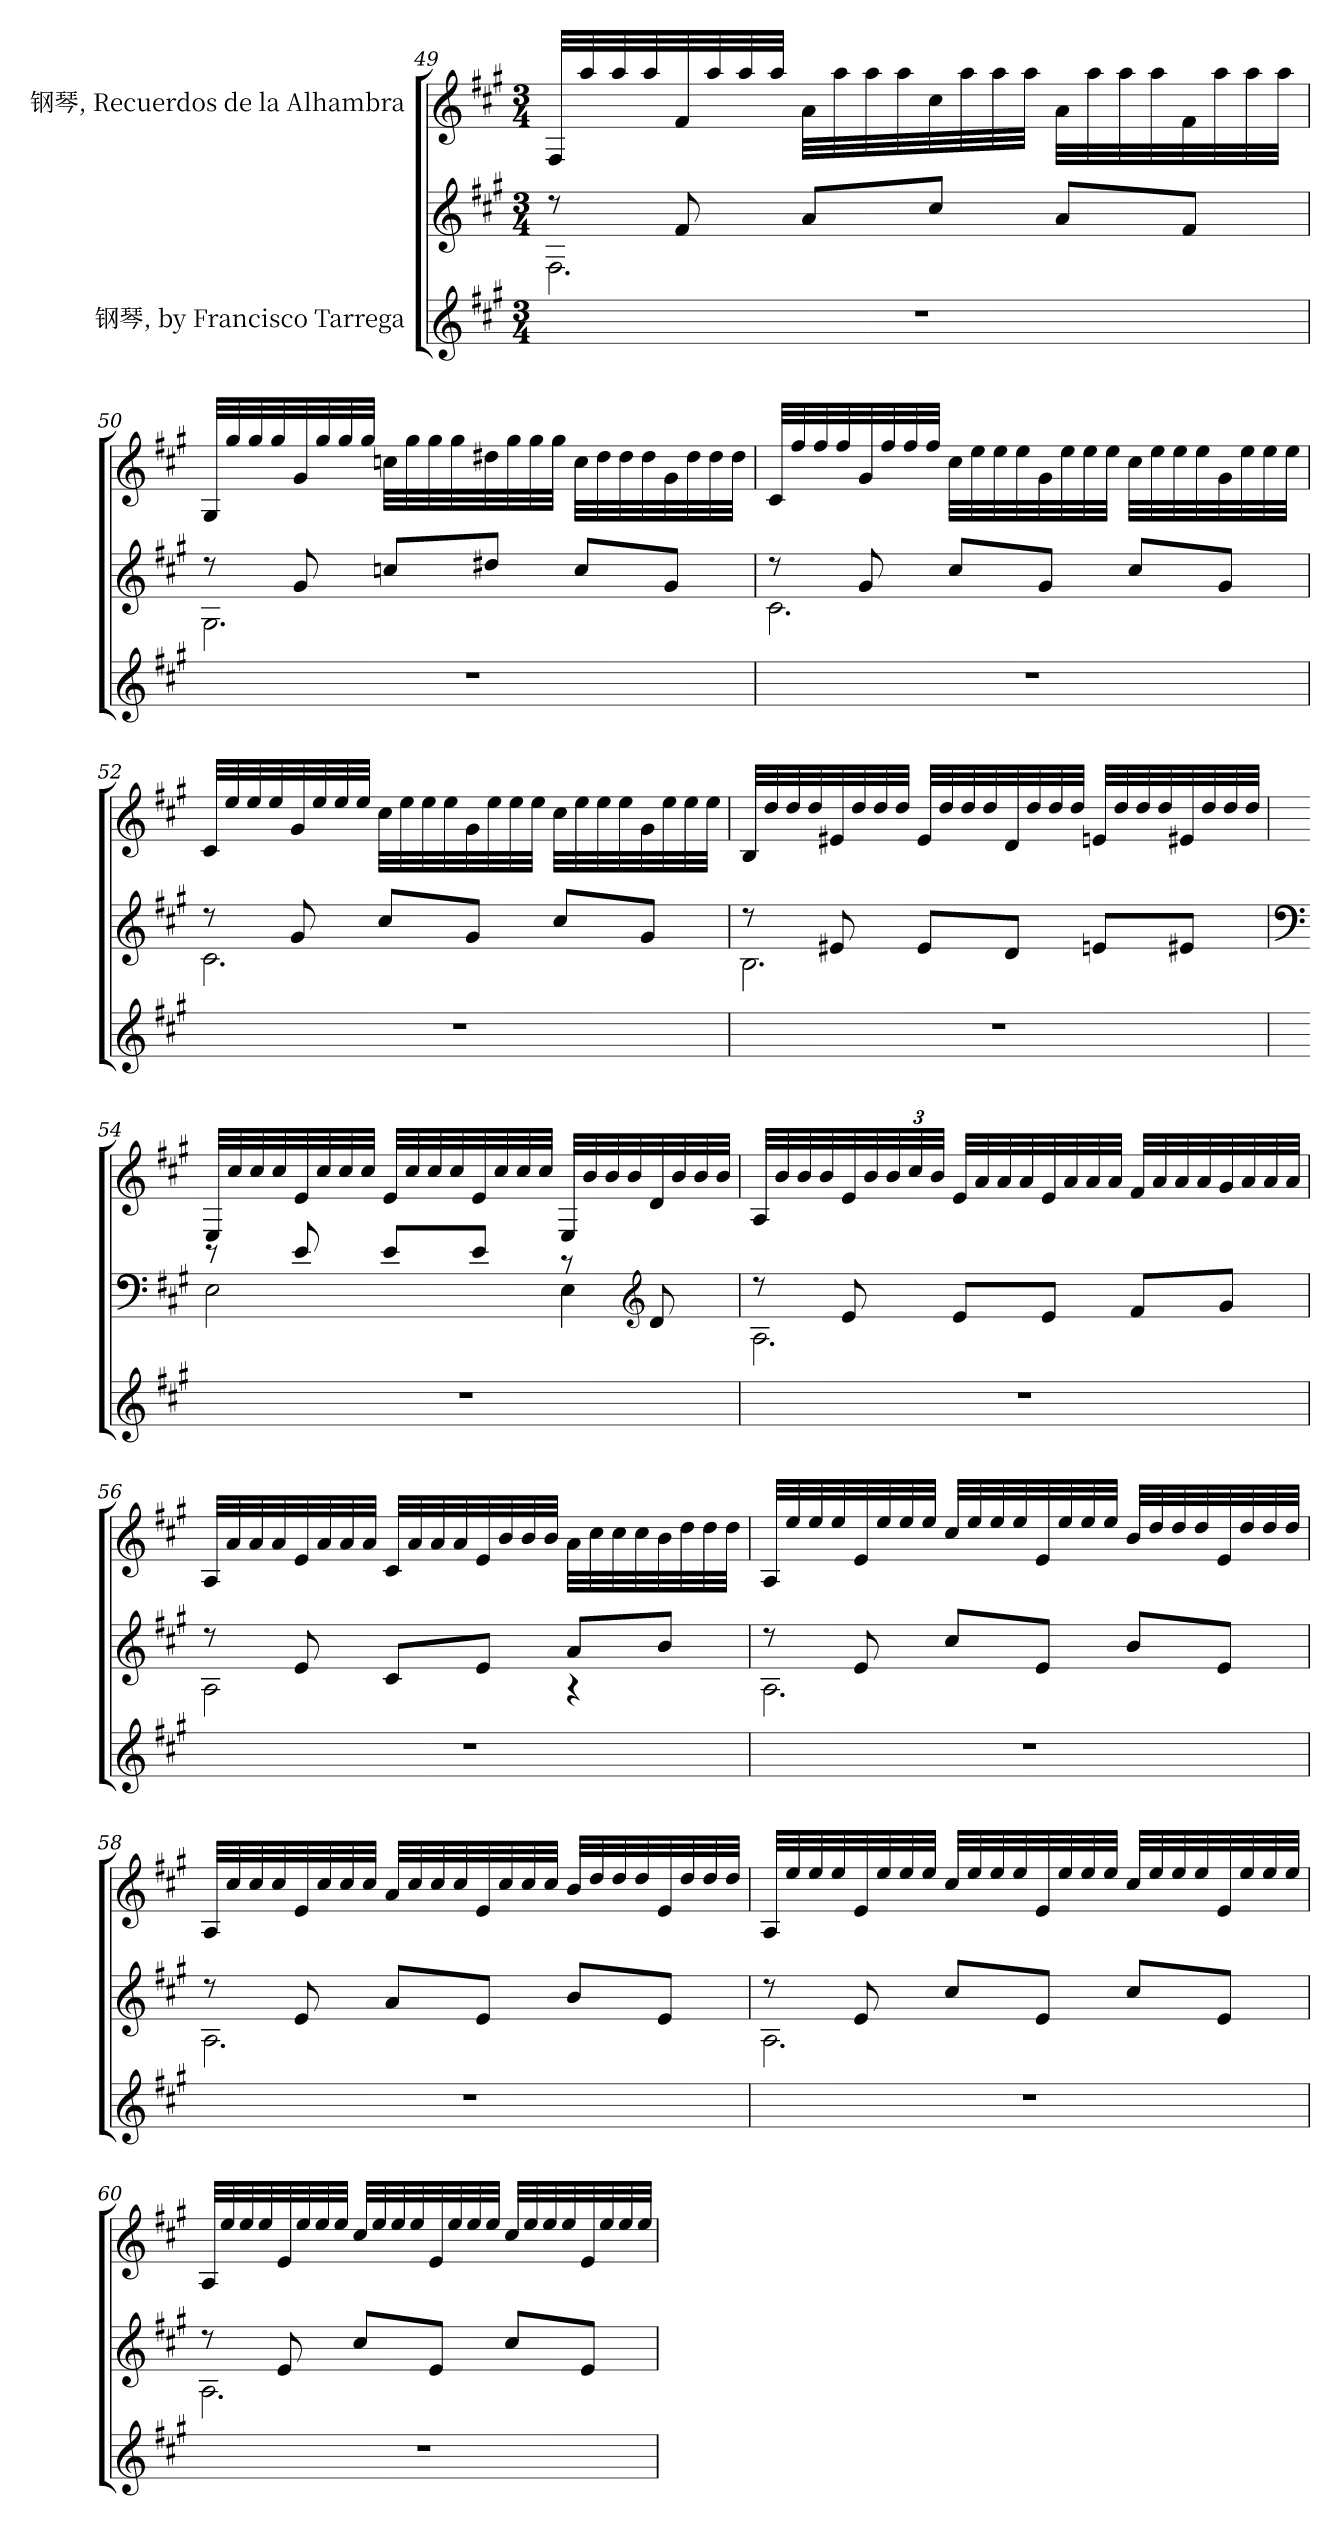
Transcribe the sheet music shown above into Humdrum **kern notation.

**kern	**kern	**kern
*part2	*part2	*part1
*staff3	*staff2	*staff1
*I"钢琴, by Francisco Tarrega	*	*I"钢琴, Recuerdos de la Alhambra
!!LO:PB:g=z
*clefG2	*clefG2	*clefG2
*k[f#c#g#]	*k[f#c#g#]	*k[f#c#g#]
*M3/4	*M3/4	*M3/4
=49	=49	=49
*	*^	*
2.r	8r	2.F#\	32F#/LLL
.	.	.	32aa/
.	.	.	32aa/
.	.	.	32aa/
.	8f#/	.	32f#/
.	.	.	32aa/
.	.	.	32aa/
.	.	.	32aa/JJJ
.	8a/L	.	32a\LLL
.	.	.	32aa\
.	.	.	32aa\
.	.	.	32aa\
.	8cc#/J	.	32cc#\
.	.	.	32aa\
.	.	.	32aa\
.	.	.	32aa\JJJ
.	8a/L	.	32a\LLL
.	.	.	32aa\
.	.	.	32aa\
.	.	.	32aa\
.	8f#/J	.	32f#\
.	.	.	32aa\
.	.	.	32aa\
.	.	.	32aa\JJJ
!!LO:LB:g=z
=50	=50	=50	=50
2.r	8r	2.G#\	32G#/LLL
.	.	.	32gg#/
.	.	.	32gg#/
.	.	.	32gg#/
.	8g#/	.	32g#/
.	.	.	32gg#/
.	.	.	32gg#/
.	.	.	32gg#/JJJ
.	8ccn/L	.	32ccn\LLL
.	.	.	32gg#\
.	.	.	32gg#\
.	.	.	32gg#\
.	8dd#X/J	.	32dd#X\
.	.	.	32gg#\
.	.	.	32gg#\
.	.	.	32gg#\JJJ
.	8cc/L	.	32cc\LLL
.	.	.	32dd#\
.	.	.	32dd#\
.	.	.	32dd#\
.	8g#/J	.	32g#\
.	.	.	32dd#\
.	.	.	32dd#\
.	.	.	32dd#\JJJ
!!LO:LB:g=z
=51	=51	=51	=51
2.r	8r	2.c#\	32c#/LLL
.	.	.	32ff#/
.	.	.	32ff#/
.	.	.	32ff#/
.	8g#/	.	32g#/
.	.	.	32ff#/
.	.	.	32ff#/
.	.	.	32ff#/JJJ
.	8cc#/L	.	32cc#\LLL
.	.	.	32ee\
.	.	.	32ee\
.	.	.	32ee\
.	8g#/J	.	32g#\
.	.	.	32ee\
.	.	.	32ee\
.	.	.	32ee\JJJ
.	8cc#/L	.	32cc#\LLL
.	.	.	32ee\
.	.	.	32ee\
.	.	.	32ee\
.	8g#/J	.	32g#\
.	.	.	32ee\
.	.	.	32ee\
.	.	.	32ee\JJJ
!!LO:LB:g=z
=52	=52	=52	=52
2.r	8r	2.c#\	32c#/LLL
.	.	.	32ee/
.	.	.	32ee/
.	.	.	32ee/
.	8g#/	.	32g#/
.	.	.	32ee/
.	.	.	32ee/
.	.	.	32ee/JJJ
.	8cc#/L	.	32cc#\LLL
.	.	.	32ee\
.	.	.	32ee\
.	.	.	32ee\
.	8g#/J	.	32g#\
.	.	.	32ee\
.	.	.	32ee\
.	.	.	32ee\JJJ
.	8cc#/L	.	32cc#\LLL
.	.	.	32ee\
.	.	.	32ee\
.	.	.	32ee\
.	8g#/J	.	32g#\
.	.	.	32ee\
.	.	.	32ee\
.	.	.	32ee\JJJ
!!LO:PB:g=z
=53	=53	=53	=53
2.r	8r	2.B\	32B/LLL
.	.	.	32dd/
.	.	.	32dd/
.	.	.	32dd/
.	8e#X/	.	32e#X/
.	.	.	32dd/
.	.	.	32dd/
.	.	.	32dd/JJJ
.	8e#/L	.	32e#/LLL
.	.	.	32dd/
.	.	.	32dd/
.	.	.	32dd/
.	8d/J	.	32d/
.	.	.	32dd/
.	.	.	32dd/
.	.	.	32dd/JJJ
.	8en/L	.	32en/LLL
.	.	.	32dd/
.	.	.	32dd/
.	.	.	32dd/
.	8e#X/J	.	32e#X/
.	.	.	32dd/
.	.	.	32dd/
.	.	.	32dd/JJJ
!!LO:LB:g=z
=54	=54	=54	=54
*	*clefF4	*	*
2.r	8r	2E\	32E/LLL
.	.	.	32cc#/
.	.	.	32cc#/
.	.	.	32cc#/
.	8e/	.	32e/
.	.	.	32cc#/
.	.	.	32cc#/
.	.	.	32cc#/JJJ
.	8e/L	.	32e/LLL
.	.	.	32cc#/
.	.	.	32cc#/
.	.	.	32cc#/
.	8e/J	.	32e/
.	.	.	32cc#/
.	.	.	32cc#/
.	.	.	32cc#/JJJ
.	8r	4E\	32E/LLL
.	.	.	32b/
.	.	.	32b/
.	.	.	32b/
*	*clefG2	*	*
.	8d/	.	32d/
.	.	.	32b/
.	.	.	32b/
.	.	.	32b/JJJ
!!LO:LB:g=z
=55	=55	=55	=55
2.r	8r	2.A\	32A/LLL
.	.	.	32b/
.	.	.	32b/
.	.	.	32b/
.	8e/	.	32e/
.	.	.	32b/
*	*	*	*Xbrackettup
.	.	.	48b/
.	.	.	48cc#/
.	.	.	48b/JJJ
.	8e/L	.	32e/LLL
.	.	.	32a/
.	.	.	32a/
.	.	.	32a/
.	8e/J	.	32e/
.	.	.	32a/
.	.	.	32a/
.	.	.	32a/JJJ
.	8f#/L	.	32f#/LLL
.	.	.	32a/
.	.	.	32a/
.	.	.	32a/
.	8g#/J	.	32g#/
.	.	.	32a/
.	.	.	32a/
.	.	.	32a/JJJ
!!LO:LB:g=z
=56	=56	=56	=56
2.r	8r	2A\	32A/LLL
.	.	.	32a/
.	.	.	32a/
.	.	.	32a/
.	8e/	.	32e/
.	.	.	32a/
.	.	.	32a/
.	.	.	32a/JJJ
.	8c#/L	.	32c#/LLL
.	.	.	32a/
.	.	.	32a/
.	.	.	32a/
.	8e/J	.	32e/
.	.	.	32b/
.	.	.	32b/
.	.	.	32b/JJJ
.	8a/L	4r	32a\LLL
.	.	.	32cc#\
.	.	.	32cc#\
.	.	.	32cc#\
.	8b/J	.	32b\
.	.	.	32dd\
.	.	.	32dd\
.	.	.	32dd\JJJ
!!LO:PB:g=z
=57	=57	=57	=57
*	*	*	*MM83
2.r	8r	2.A\	32A/LLL
.	.	.	32ee/
.	.	.	32ee/
.	.	.	32ee/
.	8e/	.	32e/
.	.	.	32ee/
.	.	.	32ee/
.	.	.	32ee/JJJ
.	8cc#/L	.	32cc#/LLL
.	.	.	32ee/
.	.	.	32ee/
.	.	.	32ee/
.	8e/J	.	32e/
.	.	.	32ee/
.	.	.	32ee/
.	.	.	32ee/JJJ
.	8b/L	.	32b/LLL
.	.	.	32dd/
.	.	.	32dd/
.	.	.	32dd/
.	8e/J	.	32e/
.	.	.	32dd/
.	.	.	32dd/
.	.	.	32dd/JJJ
!!LO:LB:g=z
=58	=58	=58	=58
2.r	8r	2.A\	32A/LLL
.	.	.	32cc#/
.	.	.	32cc#/
.	.	.	32cc#/
.	8e/	.	32e/
.	.	.	32cc#/
.	.	.	32cc#/
.	.	.	32cc#/JJJ
.	8a/L	.	32a/LLL
.	.	.	32cc#/
.	.	.	32cc#/
.	.	.	32cc#/
.	8e/J	.	32e/
.	.	.	32cc#/
.	.	.	32cc#/
.	.	.	32cc#/JJJ
.	8b/L	.	32b/LLL
.	.	.	32dd/
.	.	.	32dd/
.	.	.	32dd/
.	8e/J	.	32e/
.	.	.	32dd/
.	.	.	32dd/
.	.	.	32dd/JJJ
!!LO:LB:g=z
=59	=59	=59	=59
2.r	8r	2.A\	32A/LLL
.	.	.	32ee/
.	.	.	32ee/
.	.	.	32ee/
.	8e/	.	32e/
.	.	.	32ee/
.	.	.	32ee/
.	.	.	32ee/JJJ
.	8cc#/L	.	32cc#/LLL
.	.	.	32ee/
.	.	.	32ee/
.	.	.	32ee/
.	8e/J	.	32e/
.	.	.	32ee/
.	.	.	32ee/
.	.	.	32ee/JJJ
.	8cc#/L	.	32cc#/LLL
.	.	.	32ee/
.	.	.	32ee/
.	.	.	32ee/
.	8e/J	.	32e/
.	.	.	32ee/
.	.	.	32ee/
.	.	.	32ee/JJJ
!!LO:LB:g=z
=60	=60	=60	=60
2.r	8r	2.A\	32A/LLL
.	.	.	32ee/
.	.	.	32ee/
.	.	.	32ee/
.	8e/	.	32e/
.	.	.	32ee/
.	.	.	32ee/
.	.	.	32ee/JJJ
.	8cc#/L	.	32cc#/LLL
.	.	.	32ee/
.	.	.	32ee/
.	.	.	32ee/
.	8e/J	.	32e/
.	.	.	32ee/
.	.	.	32ee/
.	.	.	32ee/JJJ
.	8cc#/L	.	32cc#/LLL
.	.	.	32ee/
.	.	.	32ee/
.	.	.	32ee/
.	8e/J	.	32e/
.	.	.	32ee/
.	.	.	32ee/
.	.	.	32ee/JJJ
*	*v	*v	*
=	=	=
*-	*-	*-
